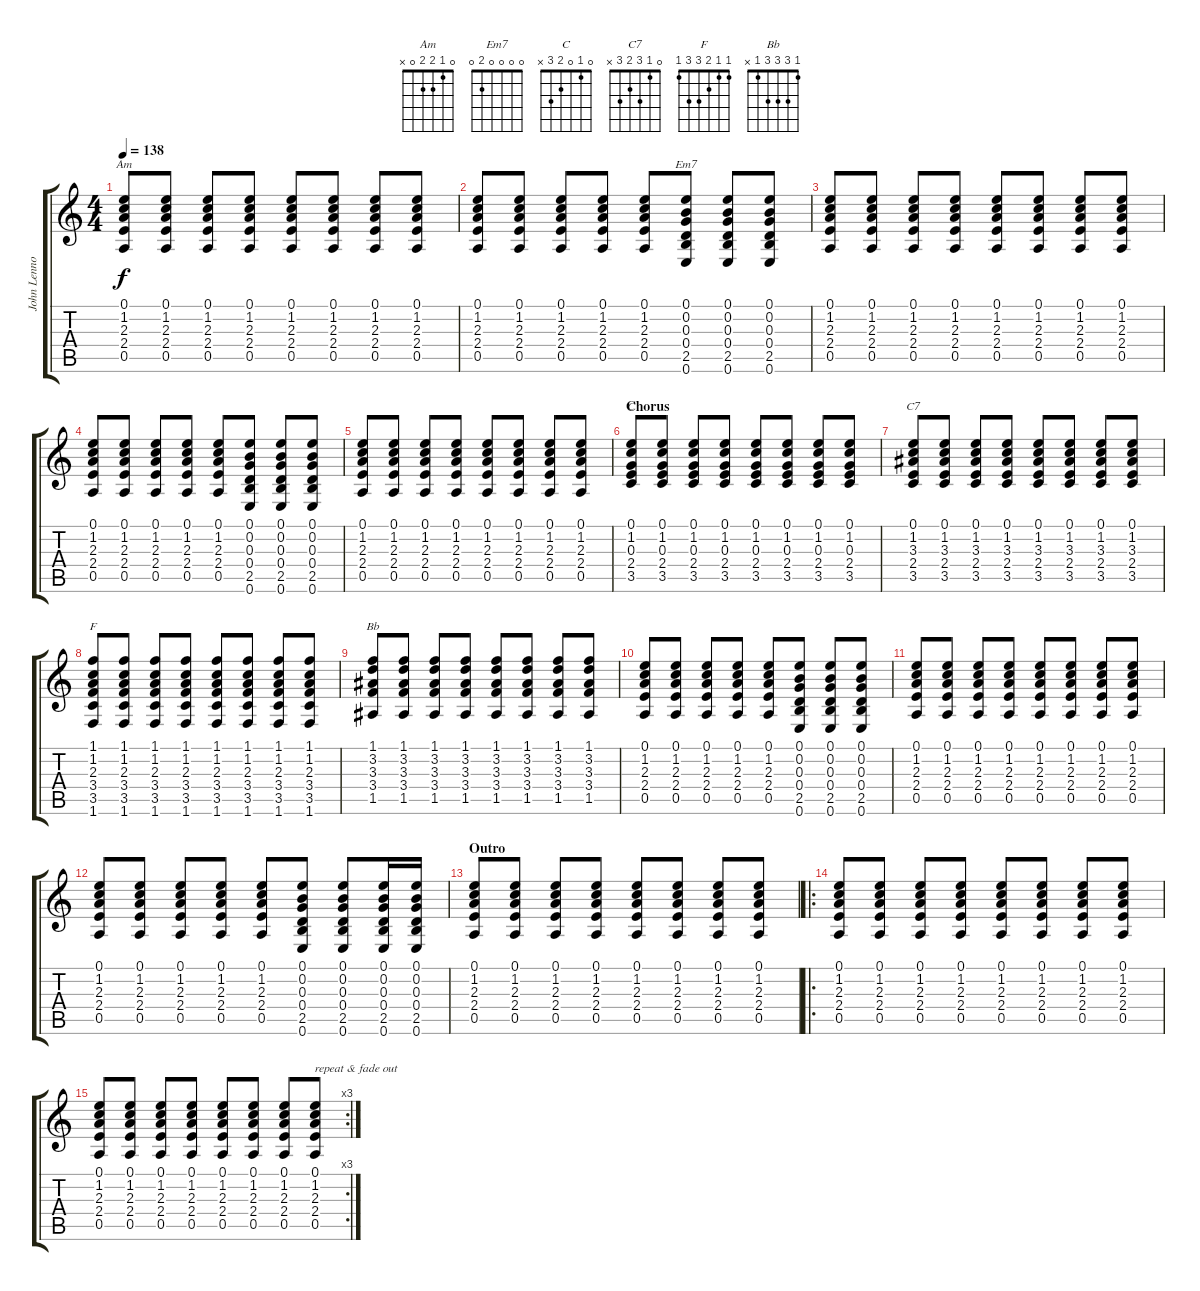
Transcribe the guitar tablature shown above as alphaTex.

\track ("John Lennon" "John Lenno") {instrument acousticguitarsteel}
\staff {score tabs}
\tuning (E4 B3 G3 D3 A2 E2) {hide}
\chord ("Am" 0 1 2 2 0 x)
\chord ("Em7" 0 0 0 0 2 0)
\chord ("C" 0 1 0 2 3 x)
\chord ("C7" 0 1 3 2 3 x)
\chord ("F" 1 1 2 3 3 1)
\chord ("Bb" 1 3 3 3 1 x)
\ts (4 4)
\tempo 138
\clef g2
\ks c
(0.1 1.2 2.3 2.4 0.5).8{ch "Am" dy f} (0.1 1.2 2.3 2.4 0.5).8 (0.1 1.2 2.3 2.4 0.5).8 (0.1 1.2 2.3 2.4 0.5).8 (0.1 1.2 2.3 2.4 0.5).8 (0.1 1.2 2.3 2.4 0.5).8 (0.1 1.2 2.3 2.4 0.5).8 (0.1 1.2 2.3 2.4 0.5).8 |
(0.1 1.2 2.3 2.4 0.5).8 (0.1 1.2 2.3 2.4 0.5).8 (0.1 1.2 2.3 2.4 0.5).8 (0.1 1.2 2.3 2.4 0.5).8 (0.1 1.2 2.3 2.4 0.5).8 (0.1 0.2 0.3 0.4 2.5 0.6).8{ch "Em7"} (0.1 0.2 0.3 0.4 2.5 0.6).8 (0.1 0.2 0.3 0.4 2.5 0.6).8 |
(0.1 1.2 2.3 2.4 0.5).8 (0.1 1.2 2.3 2.4 0.5).8 (0.1 1.2 2.3 2.4 0.5).8 (0.1 1.2 2.3 2.4 0.5).8 (0.1 1.2 2.3 2.4 0.5).8 (0.1 1.2 2.3 2.4 0.5).8 (0.1 1.2 2.3 2.4 0.5).8 (0.1 1.2 2.3 2.4 0.5).8 |
(0.1 1.2 2.3 2.4 0.5).8 (0.1 1.2 2.3 2.4 0.5).8 (0.1 1.2 2.3 2.4 0.5).8 (0.1 1.2 2.3 2.4 0.5).8 (0.1 1.2 2.3 2.4 0.5).8 (0.1 0.2 0.3 0.4 2.5 0.6).8 (0.1 0.2 0.3 0.4 2.5 0.6).8 (0.1 0.2 0.3 0.4 2.5 0.6).8 |
(0.1 1.2 2.3 2.4 0.5).8 (0.1 1.2 2.3 2.4 0.5).8 (0.1 1.2 2.3 2.4 0.5).8 (0.1 1.2 2.3 2.4 0.5).8 (0.1 1.2 2.3 2.4 0.5).8 (0.1 1.2 2.3 2.4 0.5).8 (0.1 1.2 2.3 2.4 0.5).8 (0.1 1.2 2.3 2.4 0.5).8 |
\section ("" "Chorus")
(0.1 1.2 0.3 2.4 3.5).8{ch "C"} (0.1 1.2 0.3 2.4 3.5).8 (0.1 1.2 0.3 2.4 3.5).8 (0.1 1.2 0.3 2.4 3.5).8 (0.1 1.2 0.3 2.4 3.5).8 (0.1 1.2 0.3 2.4 3.5).8 (0.1 1.2 0.3 2.4 3.5).8 (0.1 1.2 0.3 2.4 3.5).8 |
(0.1 1.2 3.3 2.4 3.5).8{ch "C7"} (0.1 1.2 3.3 2.4 3.5).8 (0.1 1.2 3.3 2.4 3.5).8 (0.1 1.2 3.3 2.4 3.5).8 (0.1 1.2 3.3 2.4 3.5).8 (0.1 1.2 3.3 2.4 3.5).8 (0.1 1.2 3.3 2.4 3.5).8 (0.1 1.2 3.3 2.4 3.5).8 |
(1.1 1.2 2.3 3.4 3.5 1.6).8{ch "F"} (1.1 1.2 2.3 3.4 3.5 1.6).8 (1.1 1.2 2.3 3.4 3.5 1.6).8 (1.1 1.2 2.3 3.4 3.5 1.6).8 (1.1 1.2 2.3 3.4 3.5 1.6).8 (1.1 1.2 2.3 3.4 3.5 1.6).8 (1.1 1.2 2.3 3.4 3.5 1.6).8 (1.1 1.2 2.3 3.4 3.5 1.6).8 |
(1.1 3.2 3.3 3.4 1.5).8{ch "Bb"} (1.1 3.2 3.3 3.4 1.5).8 (1.1 3.2 3.3 3.4 1.5).8 (1.1 3.2 3.3 3.4 1.5).8 (1.1 3.2 3.3 3.4 1.5).8 (1.1 3.2 3.3 3.4 1.5).8 (1.1 3.2 3.3 3.4 1.5).8 (1.1 3.2 3.3 3.4 1.5).8 |
(0.1 1.2 2.3 2.4 0.5).8 (0.1 1.2 2.3 2.4 0.5).8 (0.1 1.2 2.3 2.4 0.5).8 (0.1 1.2 2.3 2.4 0.5).8 (0.1 1.2 2.3 2.4 0.5).8 (0.1 0.2 0.3 0.4 2.5 0.6).8 (0.1 0.2 0.3 0.4 2.5 0.6).8 (0.1 0.2 0.3 0.4 2.5 0.6).8 |
(0.1 1.2 2.3 2.4 0.5).8 (0.1 1.2 2.3 2.4 0.5).8 (0.1 1.2 2.3 2.4 0.5).8 (0.1 1.2 2.3 2.4 0.5).8 (0.1 1.2 2.3 2.4 0.5).8 (0.1 1.2 2.3 2.4 0.5).8 (0.1 1.2 2.3 2.4 0.5).8 (0.1 1.2 2.3 2.4 0.5).8 |
(0.1 1.2 2.3 2.4 0.5).8 (0.1 1.2 2.3 2.4 0.5).8 (0.1 1.2 2.3 2.4 0.5).8 (0.1 1.2 2.3 2.4 0.5).8 (0.1 1.2 2.3 2.4 0.5).8 (0.1 0.2 0.3 0.4 2.5 0.6).8 (0.1 0.2 0.3 0.4 2.5 0.6).8 (0.1 0.2 0.3 0.4 2.5 0.6).16 (0.1 0.2 0.3 0.4 2.5 0.6).16 |
\section ("" "Outro")
(0.1 1.2 2.3 2.4 0.5).8 (0.1 1.2 2.3 2.4 0.5).8 (0.1 1.2 2.3 2.4 0.5).8 (0.1 1.2 2.3 2.4 0.5).8 (0.1 1.2 2.3 2.4 0.5).8 (0.1 1.2 2.3 2.4 0.5).8 (0.1 1.2 2.3 2.4 0.5).8 (0.1 1.2 2.3 2.4 0.5).8 |
\ro
(0.1 1.2 2.3 2.4 0.5).8 (0.1 1.2 2.3 2.4 0.5).8 (0.1 1.2 2.3 2.4 0.5).8 (0.1 1.2 2.3 2.4 0.5).8 (0.1 1.2 2.3 2.4 0.5).8 (0.1 1.2 2.3 2.4 0.5).8 (0.1 1.2 2.3 2.4 0.5).8 (0.1 1.2 2.3 2.4 0.5).8 |
\rc 3
(0.1 1.2 2.3 2.4 0.5).8 (0.1 1.2 2.3 2.4 0.5).8 (0.1 1.2 2.3 2.4 0.5).8 (0.1 1.2 2.3 2.4 0.5).8 (0.1 1.2 2.3 2.4 0.5).8 (0.1 1.2 2.3 2.4 0.5).8 (0.1 1.2 2.3 2.4 0.5).8 (0.1 1.2 2.3 2.4 0.5).8{txt "repeat & fade out"}
